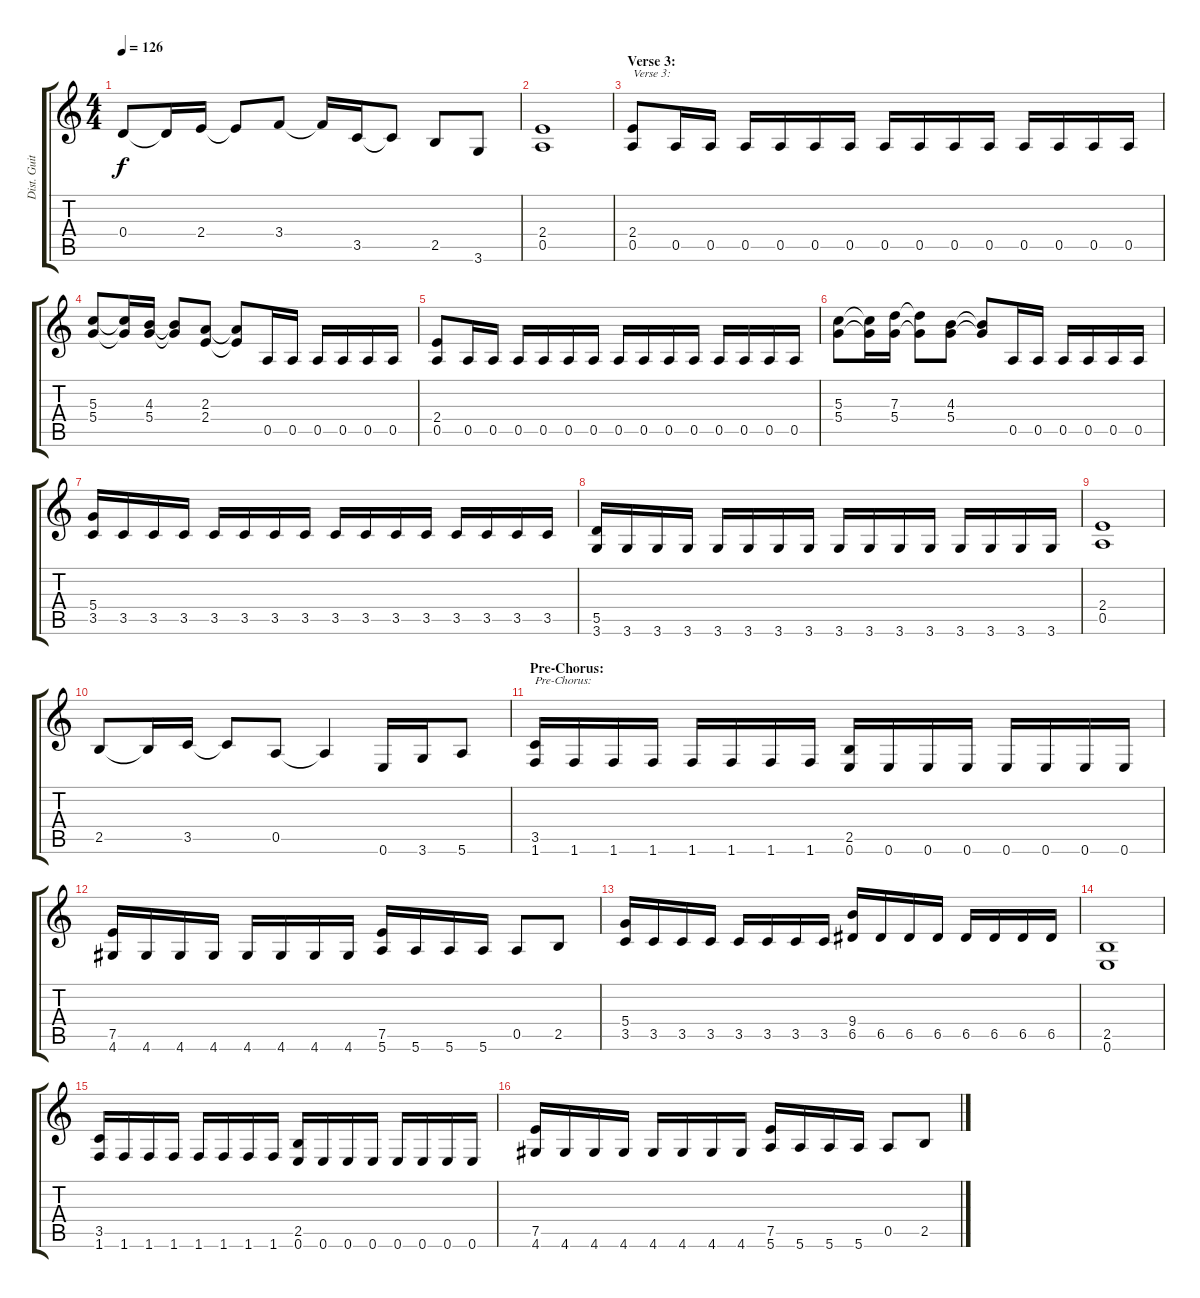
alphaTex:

\track ("Dist. Guitar 2" "Dist. Guit") {instrument distortionguitar}
\staff {score tabs}
\tuning (E4 B3 G3 D3 A2 E2) {hide}
\ts (4 4)
\tempo 126
\clef g2
\ks c
0.4.8{dy f} 0.4{t}.16 2.4.16 2.4{t}.8 3.4.8 3.4{t}.16 3.5.16 3.5{t}.8 2.5.8 3.6.8 |
(2.4 0.5).1 |
\section ("" "Verse 3:")
(2.4 0.5).8{txt "Verse 3:"} 0.5.16 0.5.16 0.5.16 0.5.16 0.5.16 0.5.16 0.5.16 0.5.16 0.5.16 0.5.16 0.5.16 0.5.16 0.5.16 0.5.16 |
(5.3 5.4).8 (5.3{t} 5.4{t}).16 (4.3 5.4).16 (4.3{t} 5.4{t}).8 (2.3 2.4).8 (2.3{t} 2.4{t}).8 0.5.16 0.5.16 0.5.16 0.5.16 0.5.16 0.5.16 |
(2.4 0.5).8 0.5.16 0.5.16 0.5.16 0.5.16 0.5.16 0.5.16 0.5.16 0.5.16 0.5.16 0.5.16 0.5.16 0.5.16 0.5.16 0.5.16 |
(5.3 5.4).8 (5.3{t} 5.4{t}).16 (7.3 5.4).16 (7.3{t} 5.4{t}).8 (4.3 5.4).8 (4.3{t} 5.4{t}).8 0.5.16 0.5.16 0.5.16 0.5.16 0.5.16 0.5.16 |
(5.4 3.5).16 3.5.16 3.5.16 3.5.16 3.5.16 3.5.16 3.5.16 3.5.16 3.5.16 3.5.16 3.5.16 3.5.16 3.5.16 3.5.16 3.5.16 3.5.16 |
(5.5 3.6).16 3.6.16 3.6.16 3.6.16 3.6.16 3.6.16 3.6.16 3.6.16 3.6.16 3.6.16 3.6.16 3.6.16 3.6.16 3.6.16 3.6.16 3.6.16 |
(2.4 0.5).1 |
2.5.8 2.5{t}.16 3.5.16 3.5{t}.8 0.5.8 0.5{t}.4 0.6.16 3.6.16 5.6.8 |
\section ("" "Pre-Chorus:")
(3.5 1.6).16{txt "Pre-Chorus:"} 1.6.16 1.6.16 1.6.16 1.6.16 1.6.16 1.6.16 1.6.16 (2.5 0.6).16 0.6.16 0.6.16 0.6.16 0.6.16 0.6.16 0.6.16 0.6.16 |
(7.5 4.6).16 4.6.16 4.6.16 4.6.16 4.6.16 4.6.16 4.6.16 4.6.16 (7.5 5.6).16 5.6.16 5.6.16 5.6.16 0.5.8 2.5.8 |
(5.4 3.5).16 3.5.16 3.5.16 3.5.16 3.5.16 3.5.16 3.5.16 3.5.16 (9.4 6.5).16 6.5.16 6.5.16 6.5.16 6.5.16 6.5.16 6.5.16 6.5.16 |
(2.5 0.6).1 |
(3.5 1.6).16 1.6.16 1.6.16 1.6.16 1.6.16 1.6.16 1.6.16 1.6.16 (2.5 0.6).16 0.6.16 0.6.16 0.6.16 0.6.16 0.6.16 0.6.16 0.6.16 |
(7.5 4.6).16 4.6.16 4.6.16 4.6.16 4.6.16 4.6.16 4.6.16 4.6.16 (7.5 5.6).16 5.6.16 5.6.16 5.6.16 0.5.8 2.5.8
